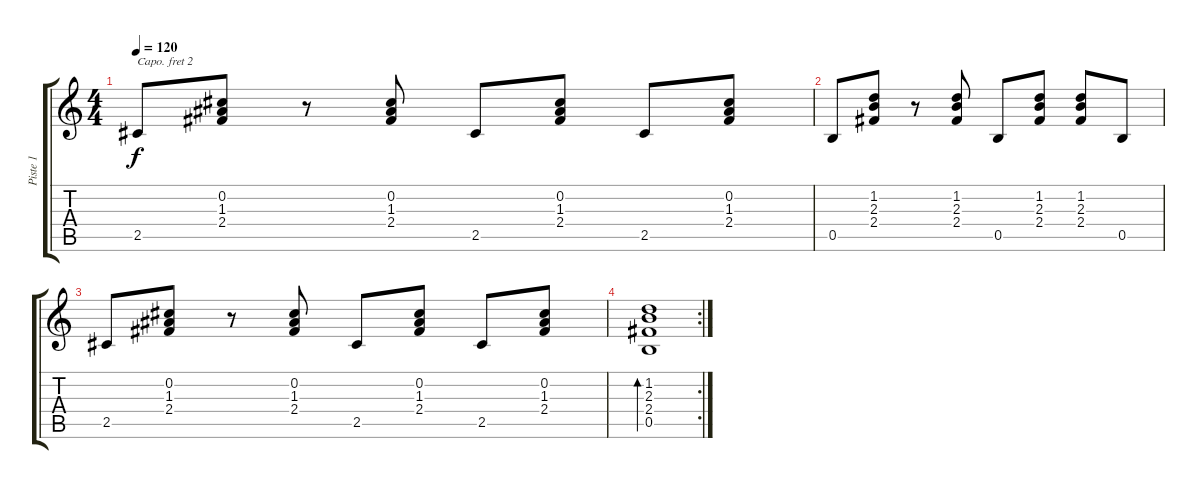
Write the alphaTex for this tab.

\track ("Piste 1" "Piste 1") {instrument acousticguitarsteel}
\staff {score tabs}
\capo 2
\tuning (E4 B3 G3 D3 A2 E2) {hide}
\ts (4 4)
\tempo 120
\clef g2
\ks c
2.5.8{dy f} (0.2 1.3 2.4).8 r.8 (0.2 1.3 2.4).8 2.5.8 (0.2 1.3 2.4).8 2.5.8 (0.2 1.3 2.4).8 |
0.5.8 (1.2 2.3 2.4).8 r.8 (1.2 2.3 2.4).8 0.5.8 (1.2 2.3 2.4).8 (1.2 2.3 2.4).8 0.5.8 |
2.5.8 (0.2 1.3 2.4).8 r.8 (0.2 1.3 2.4).8 2.5.8 (0.2 1.3 2.4).8 2.5.8 (0.2 1.3 2.4).8 |
\rc 2
(1.2 2.3 2.4 0.5).1{bd 60}
